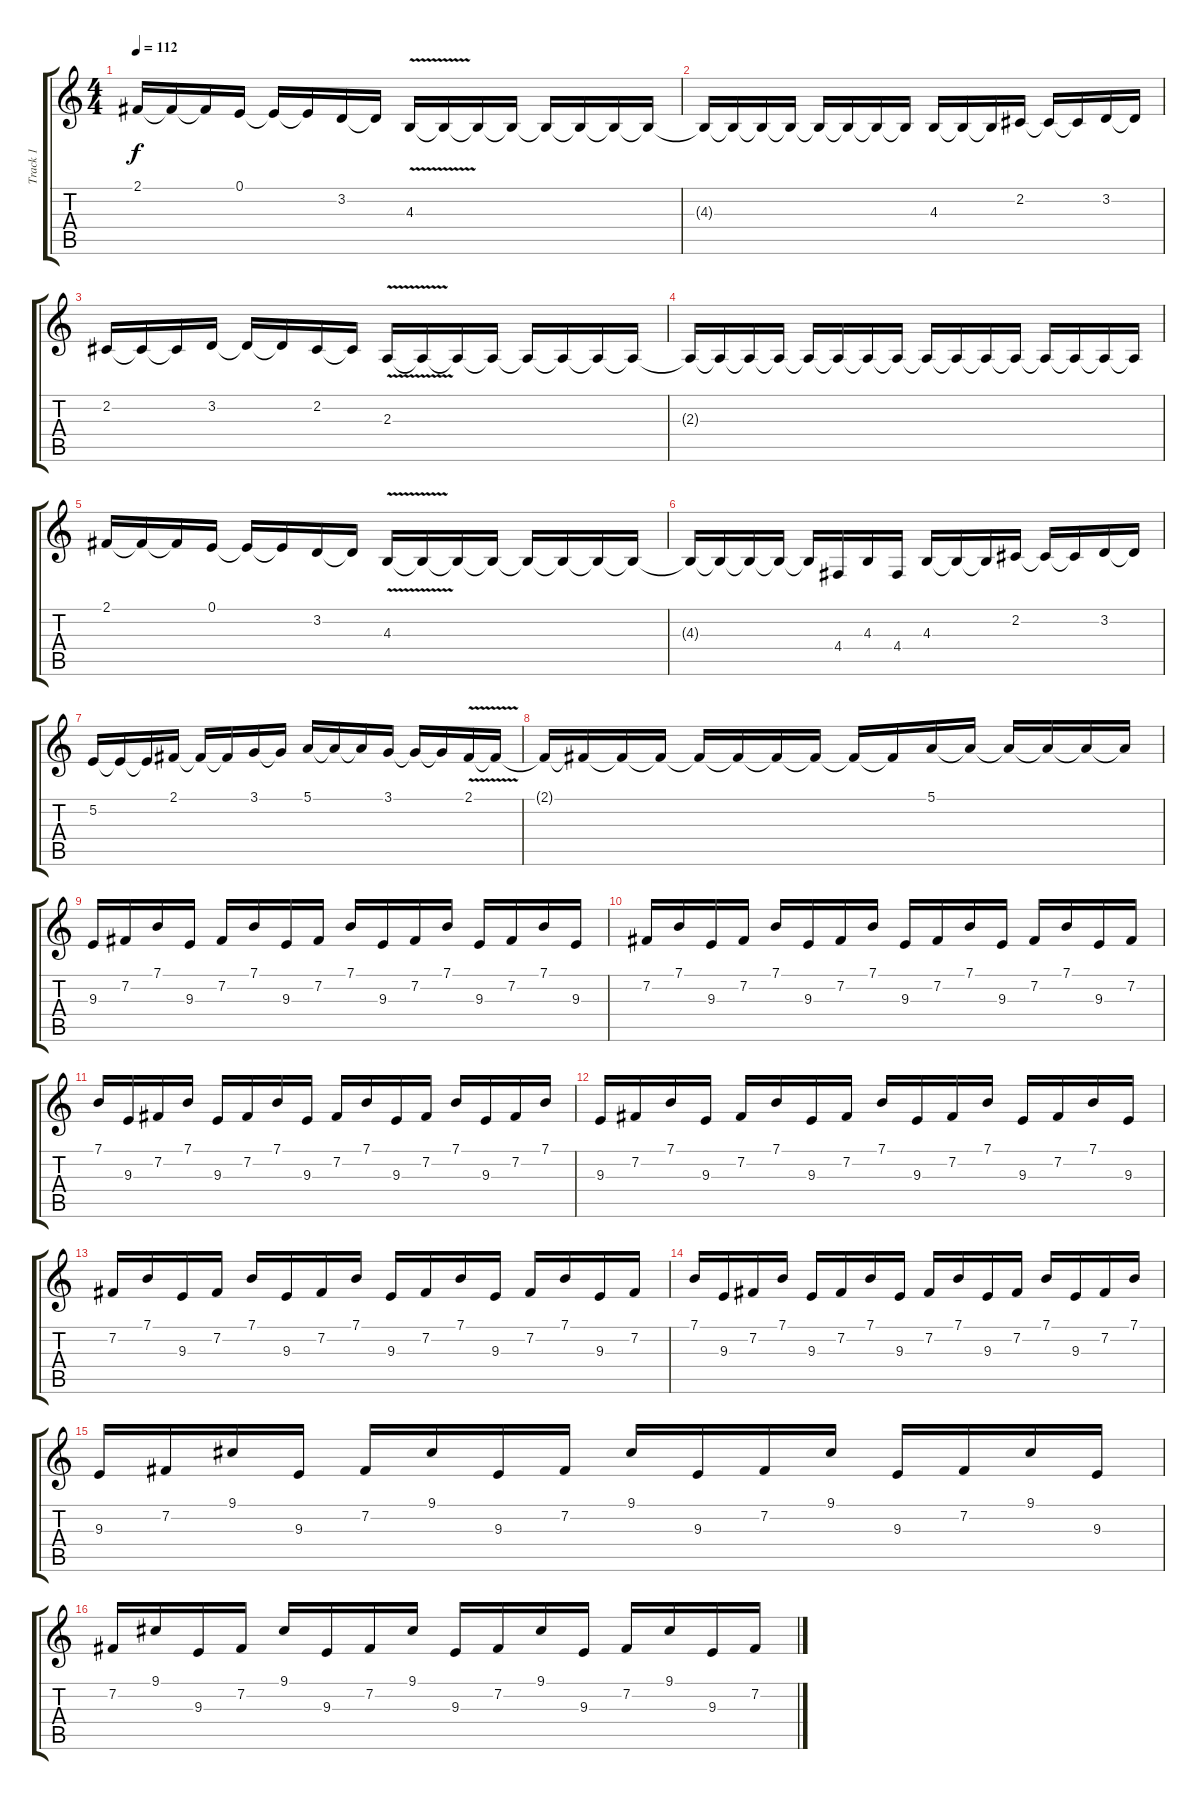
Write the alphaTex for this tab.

\track ("Track 1" "Track 1") {instrument lead5charang}
\staff {score tabs}
\tuning (E4 B3 G3 D3 A2 E2) {hide}
\ts (4 4)
\tempo 112
\clef g2
\ks c
2.1.16{dy f} 2.1{t}.16 2.1{t}.16 0.1.16 0.1{t}.16 0.1{t}.16 3.2.16 3.2{t}.16 4.3{v}.16 4.3{t}.16 4.3{t}.16 4.3{t}.16 4.3{t}.16 4.3{t}.16 4.3{t}.16 4.3{t}.16 |
4.3{t}.16 4.3{t}.16 4.3{t}.16 4.3{t}.16 4.3{t}.16 4.3{t}.16 4.3{t}.16 4.3{t}.16 4.3.16 4.3{t}.16 4.3{t}.16 2.2.16 2.2{t}.16 2.2{t}.16 3.2.16 3.2{t}.16 |
2.2.16 2.2{t}.16 2.2{t}.16 3.2.16 3.2{t}.16 3.2{t}.16 2.2.16 2.2{t}.16 2.3{v}.16 2.3{t}.16 2.3{t}.16 2.3{t}.16 2.3{t}.16 2.3{t}.16 2.3{t}.16 2.3{t}.16 |
2.3{t}.16 2.3{t}.16 2.3{t}.16 2.3{t}.16 2.3{t}.16 2.3{t}.16 2.3{t}.16 2.3{t}.16 2.3{t}.16 2.3{t}.16 2.3{t}.16 2.3{t}.16 2.3{t}.16 2.3{t}.16 2.3{t}.16 2.3{t}.16 |
2.1.16 2.1{t}.16 2.1{t}.16 0.1.16 0.1{t}.16 0.1{t}.16 3.2.16 3.2{t}.16 4.3{v}.16 4.3{t}.16 4.3{t}.16 4.3{t}.16 4.3{t}.16 4.3{t}.16 4.3{t}.16 4.3{t}.16 |
4.3{t}.16 4.3{t}.16 4.3{t}.16 4.3{t}.16 4.3{t}.16 4.4.16 4.3.16 4.4.16 4.3.16 4.3{t}.16 4.3{t}.16 2.2.16 2.2{t}.16 2.2{t}.16 3.2.16 3.2{t}.16 |
5.2.16 5.2{t}.16 5.2{t}.16 2.1.16 2.1{t}.16 2.1{t}.16 3.1.16 3.1{t}.16 5.1.16 5.1{t}.16 5.1{t}.16 3.1.16 3.1{t}.16 3.1{t}.16 2.1{v}.16 2.1{t}.16 |
2.1{t}.16 2.1{t}.16 2.1{t}.16 2.1{t}.16 2.1{t}.16 2.1{t}.16 2.1{t}.16 2.1{t}.16 2.1{t}.16 2.1{t}.16 5.1.16 5.1{t}.16 5.1{t}.16 5.1{t}.16 5.1{t}.16 5.1{t}.16 |
9.3.16 7.2.16 7.1.16 9.3.16 7.2.16 7.1.16 9.3.16 7.2.16 7.1.16 9.3.16 7.2.16 7.1.16 9.3.16 7.2.16 7.1.16 9.3.16 |
7.2.16 7.1.16 9.3.16 7.2.16 7.1.16 9.3.16 7.2.16 7.1.16 9.3.16 7.2.16 7.1.16 9.3.16 7.2.16 7.1.16 9.3.16 7.2.16 |
7.1.16 9.3.16 7.2.16 7.1.16 9.3.16 7.2.16 7.1.16 9.3.16 7.2.16 7.1.16 9.3.16 7.2.16 7.1.16 9.3.16 7.2.16 7.1.16 |
9.3.16 7.2.16 7.1.16 9.3.16 7.2.16 7.1.16 9.3.16 7.2.16 7.1.16 9.3.16 7.2.16 7.1.16 9.3.16 7.2.16 7.1.16 9.3.16 |
7.2.16 7.1.16 9.3.16 7.2.16 7.1.16 9.3.16 7.2.16 7.1.16 9.3.16 7.2.16 7.1.16 9.3.16 7.2.16 7.1.16 9.3.16 7.2.16 |
7.1.16 9.3.16 7.2.16 7.1.16 9.3.16 7.2.16 7.1.16 9.3.16 7.2.16 7.1.16 9.3.16 7.2.16 7.1.16 9.3.16 7.2.16 7.1.16 |
9.3.16 7.2.16 9.1.16 9.3.16 7.2.16 9.1.16 9.3.16 7.2.16 9.1.16 9.3.16 7.2.16 9.1.16 9.3.16 7.2.16 9.1.16 9.3.16 |
7.2.16 9.1.16 9.3.16 7.2.16 9.1.16 9.3.16 7.2.16 9.1.16 9.3.16 7.2.16 9.1.16 9.3.16 7.2.16 9.1.16 9.3.16 7.2.16
